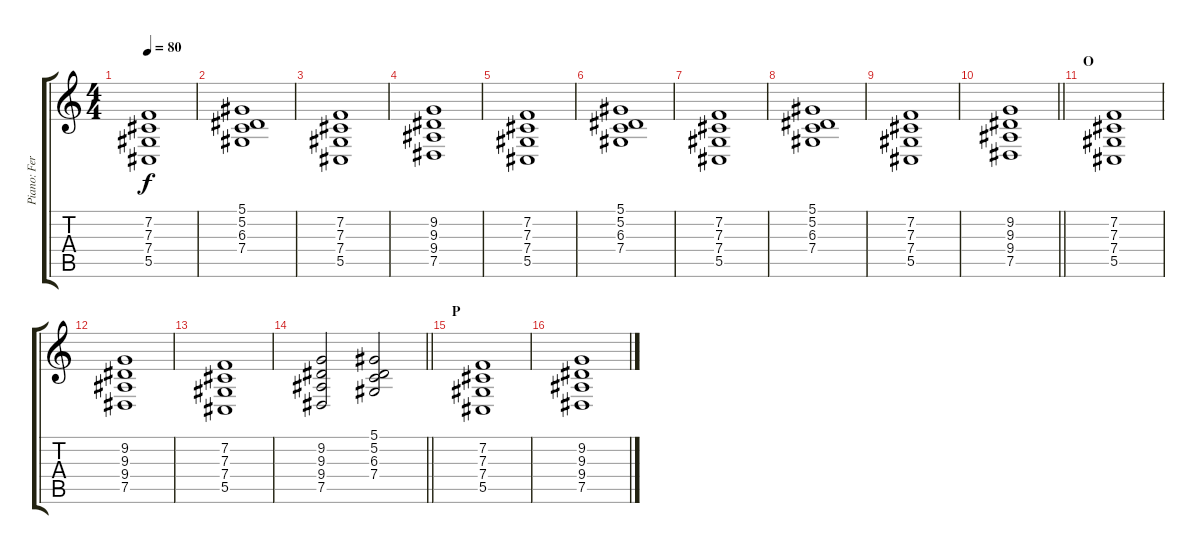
\track ("Piano: Ferdy" "Piano: Fer") {instrument brightacousticpiano}
\staff {score tabs}
\tuning (Eb4 Bb3 Gb3 Db3 Ab2 Eb2) {hide}
\ts (4 4)
\tempo 80
\clef g2
\ks c
(7.2 7.3 7.4 5.5).1{dy f} |
(5.1 5.2 6.3 7.4).1 |
(7.2 7.3 7.4 5.5).1 |
(9.2 9.3 9.4 7.5).1 |
(7.2 7.3 7.4 5.5).1 |
(5.1 5.2 6.3 7.4).1 |
(7.2 7.3 7.4 5.5).1 |
(5.1 5.2 6.3 7.4).1 |
(7.2 7.3 7.4 5.5).1 |
\barLineRight lightlight
(9.2 9.3 9.4 7.5).1 |
\section ("" "O")
(7.2 7.3 7.4 5.5).1 |
(9.2 9.3 9.4 7.5).1 |
(7.2 7.3 7.4 5.5).1 |
\barLineRight lightlight
(9.2 9.3 9.4 7.5).2 (5.1 5.2 6.3 7.4).2 |
\section ("" "P")
(7.2 7.3 7.4 5.5).1 |
(9.2 9.3 9.4 7.5).1
